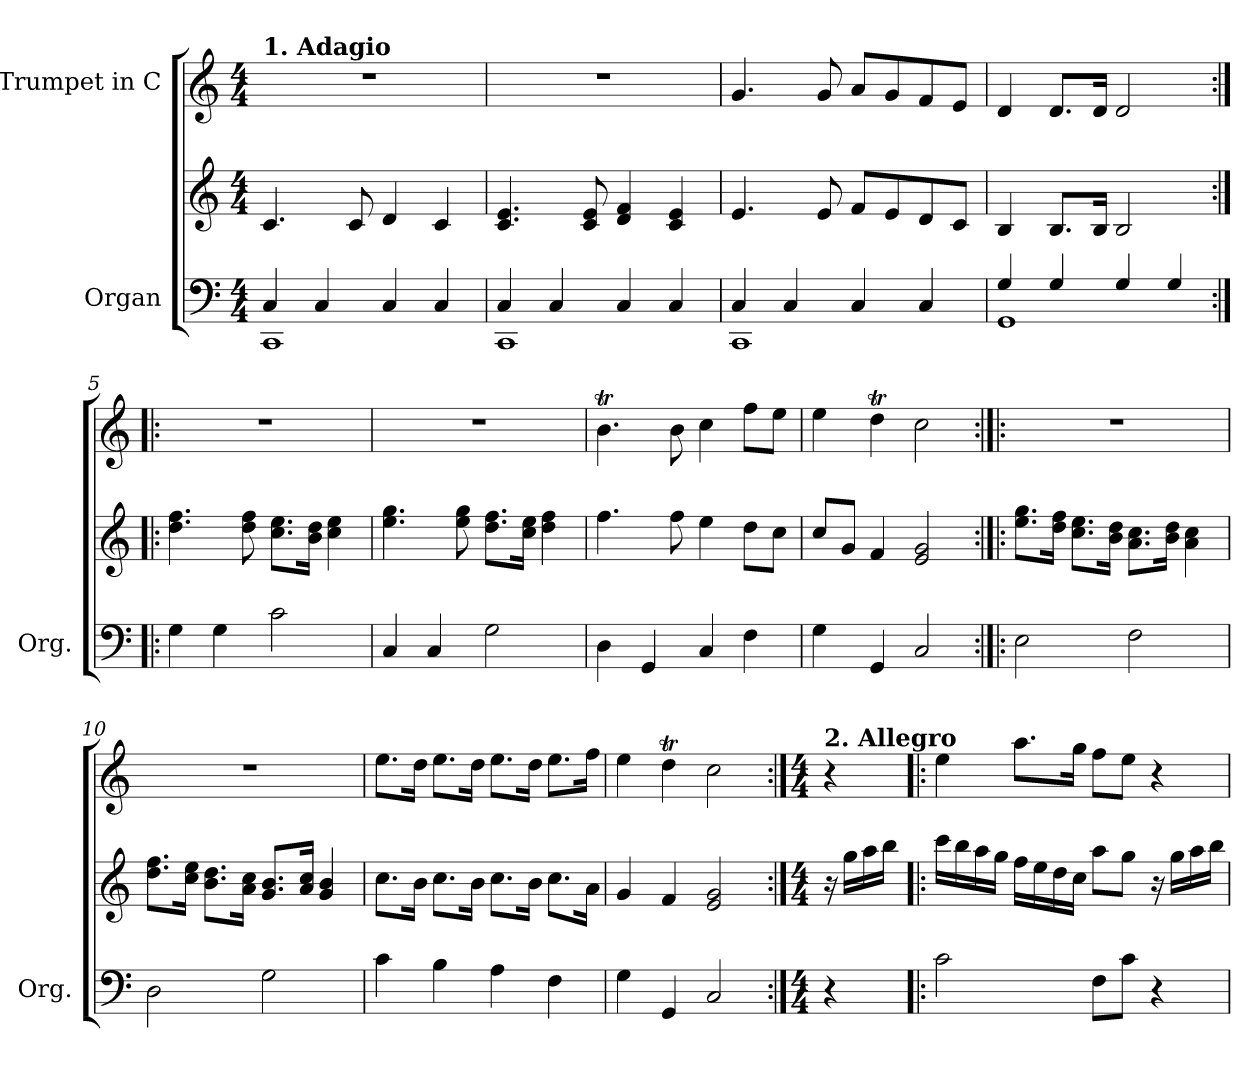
**kern	**kern	**kern
*part2	*part2	*part1
*staff3	*staff2	*staff1
*I"Organ	*	*I"Trumpet in C
*I'Org.	*	*
*clefF4	*clefG2	*clefG2
*k[]	*k[]	*k[]
*C:	*C:	*C:
*M4/4	*M4/4	*M4/4
*MM80	*MM80	*MM80
=1	=1	=1
*^	*	*
!	!	!	!LO:TX:a:B:t=1. Adagio
4C/	1CC	4.c/	1r
4C/	.	.	.
.	.	8c/	.
4C/	.	4d/	.
4C/	.	4c/	.
=2	=2	=2	=2
4C/	1CC	4.c/ 4.e/	1r
4C/	.	.	.
.	.	8c/ 8e/	.
4C/	.	4d/ 4f/	.
4C/	.	4c/ 4e/	.
=3	=3	=3	=3
4C/	1CC	4.e/	4.g/
4C/	.	.	.
.	.	8e/	8g/
4C/	.	8f/L	8a/L
.	.	8e/	8g/
4C/	.	8d/	8f/
.	.	8c/J	8e/J
=4	=4	=4	=4
4G/	1GG	4B/	4d/
4G/	.	8.B/L	8.d/L
.	.	16B/Jk	16d/Jk
4G/	.	2B/	2d/
4G/	.	.	.
*v	*v	*	*
=5:|!|:	=5:|!|:	=5:|!|:
4G\	4.dd\ 4.ff\	1r
4G\	.	.
.	8dd\ 8ff\	.
2c\	8.cc\ 8.ee\L	.
.	16b\ 16dd\Jk	.
.	4cc\ 4ee\	.
!!LO:LB:g=z
=6	=6	=6
4C/	4.ee\ 4.gg\	1r
4C/	.	.
.	8ee\ 8gg\	.
2G\	8.dd\ 8.ff\L	.
.	16cc\ 16ee\Jk	.
.	4dd\ 4ff\	.
=7	=7	=7
4D\	4.ff\	4.bt\
4GG/	.	.
.	8ff\	8b\
4C/	4ee\	4cc\
4F\	8dd\L	8ff\L
.	8cc\J	8ee\J
=8	=8	=8
4G\	8cc/L	4ee\
.	8g/J	.
4GG/	4f/	4ddT\
2C/	2e/ 2g/	2cc\
=9:|!|:	=9:|!|:	=9:|!|:
2E\	8.ee\ 8.gg\L	1r
.	16dd\ 16ff\Jk	.
.	8.cc\ 8.ee\L	.
.	16b\ 16dd\Jk	.
2F\	8.a\ 8.cc\L	.
.	16b\ 16dd\Jk	.
.	4a\ 4cc\	.
=10	=10	=10
2D\	8.dd\ 8.ff\L	1r
.	16cc\ 16ee\Jk	.
.	8.b\ 8.dd\L	.
.	16a\ 16cc\Jk	.
2G\	8.g/ 8.b/L	.
.	16a/ 16cc/Jk	.
.	4g/ 4b/	.
!!LO:LB:g=z
=11	=11	=11
4c\	8.cc\L	8.ee\L
.	16b\Jk	16dd\Jk
4B\	8.cc\L	8.ee\L
.	16b\Jk	16dd\Jk
4A\	8.cc\L	8.ee\L
.	16b\Jk	16dd\Jk
4F\	8.cc\L	8.ee\L
.	16a\Jk	16ff\Jk
=12	=12	=12
4G\	4g/	4ee\
4GG/	4f/	4ddT\
2C/	2e/ 2g/	2cc\
=12X1:|!	=12X1:|!	=12X1:|!
*k[]	*k[]	*k[]
*C:	*C:	*C:
*M4/4	*M4/4	*M4/4
!	!	!LO:TX:a:B:t=2. Allegro
4r	16r	4r
.	16gg\LL	.
.	16aa\	.
.	16bb\JJ	.
=13!|:	=13!|:	=13!|:
2c\	16ccc\LL	4ee\
.	16bb\	.
.	16aa\	.
.	16gg\JJ	.
.	16ff\LL	8.aa\L
.	16ee\	.
.	16dd\	.
.	16cc\JJ	16gg\Jk
8F\L	8aa\L	8ff\L
8c\J	8gg\J	8ee\J
4r	16r	4r
.	16gg\LL	.
.	16aa\	.
.	16bb\JJ	.
=	=	=
*-	*-	*-
